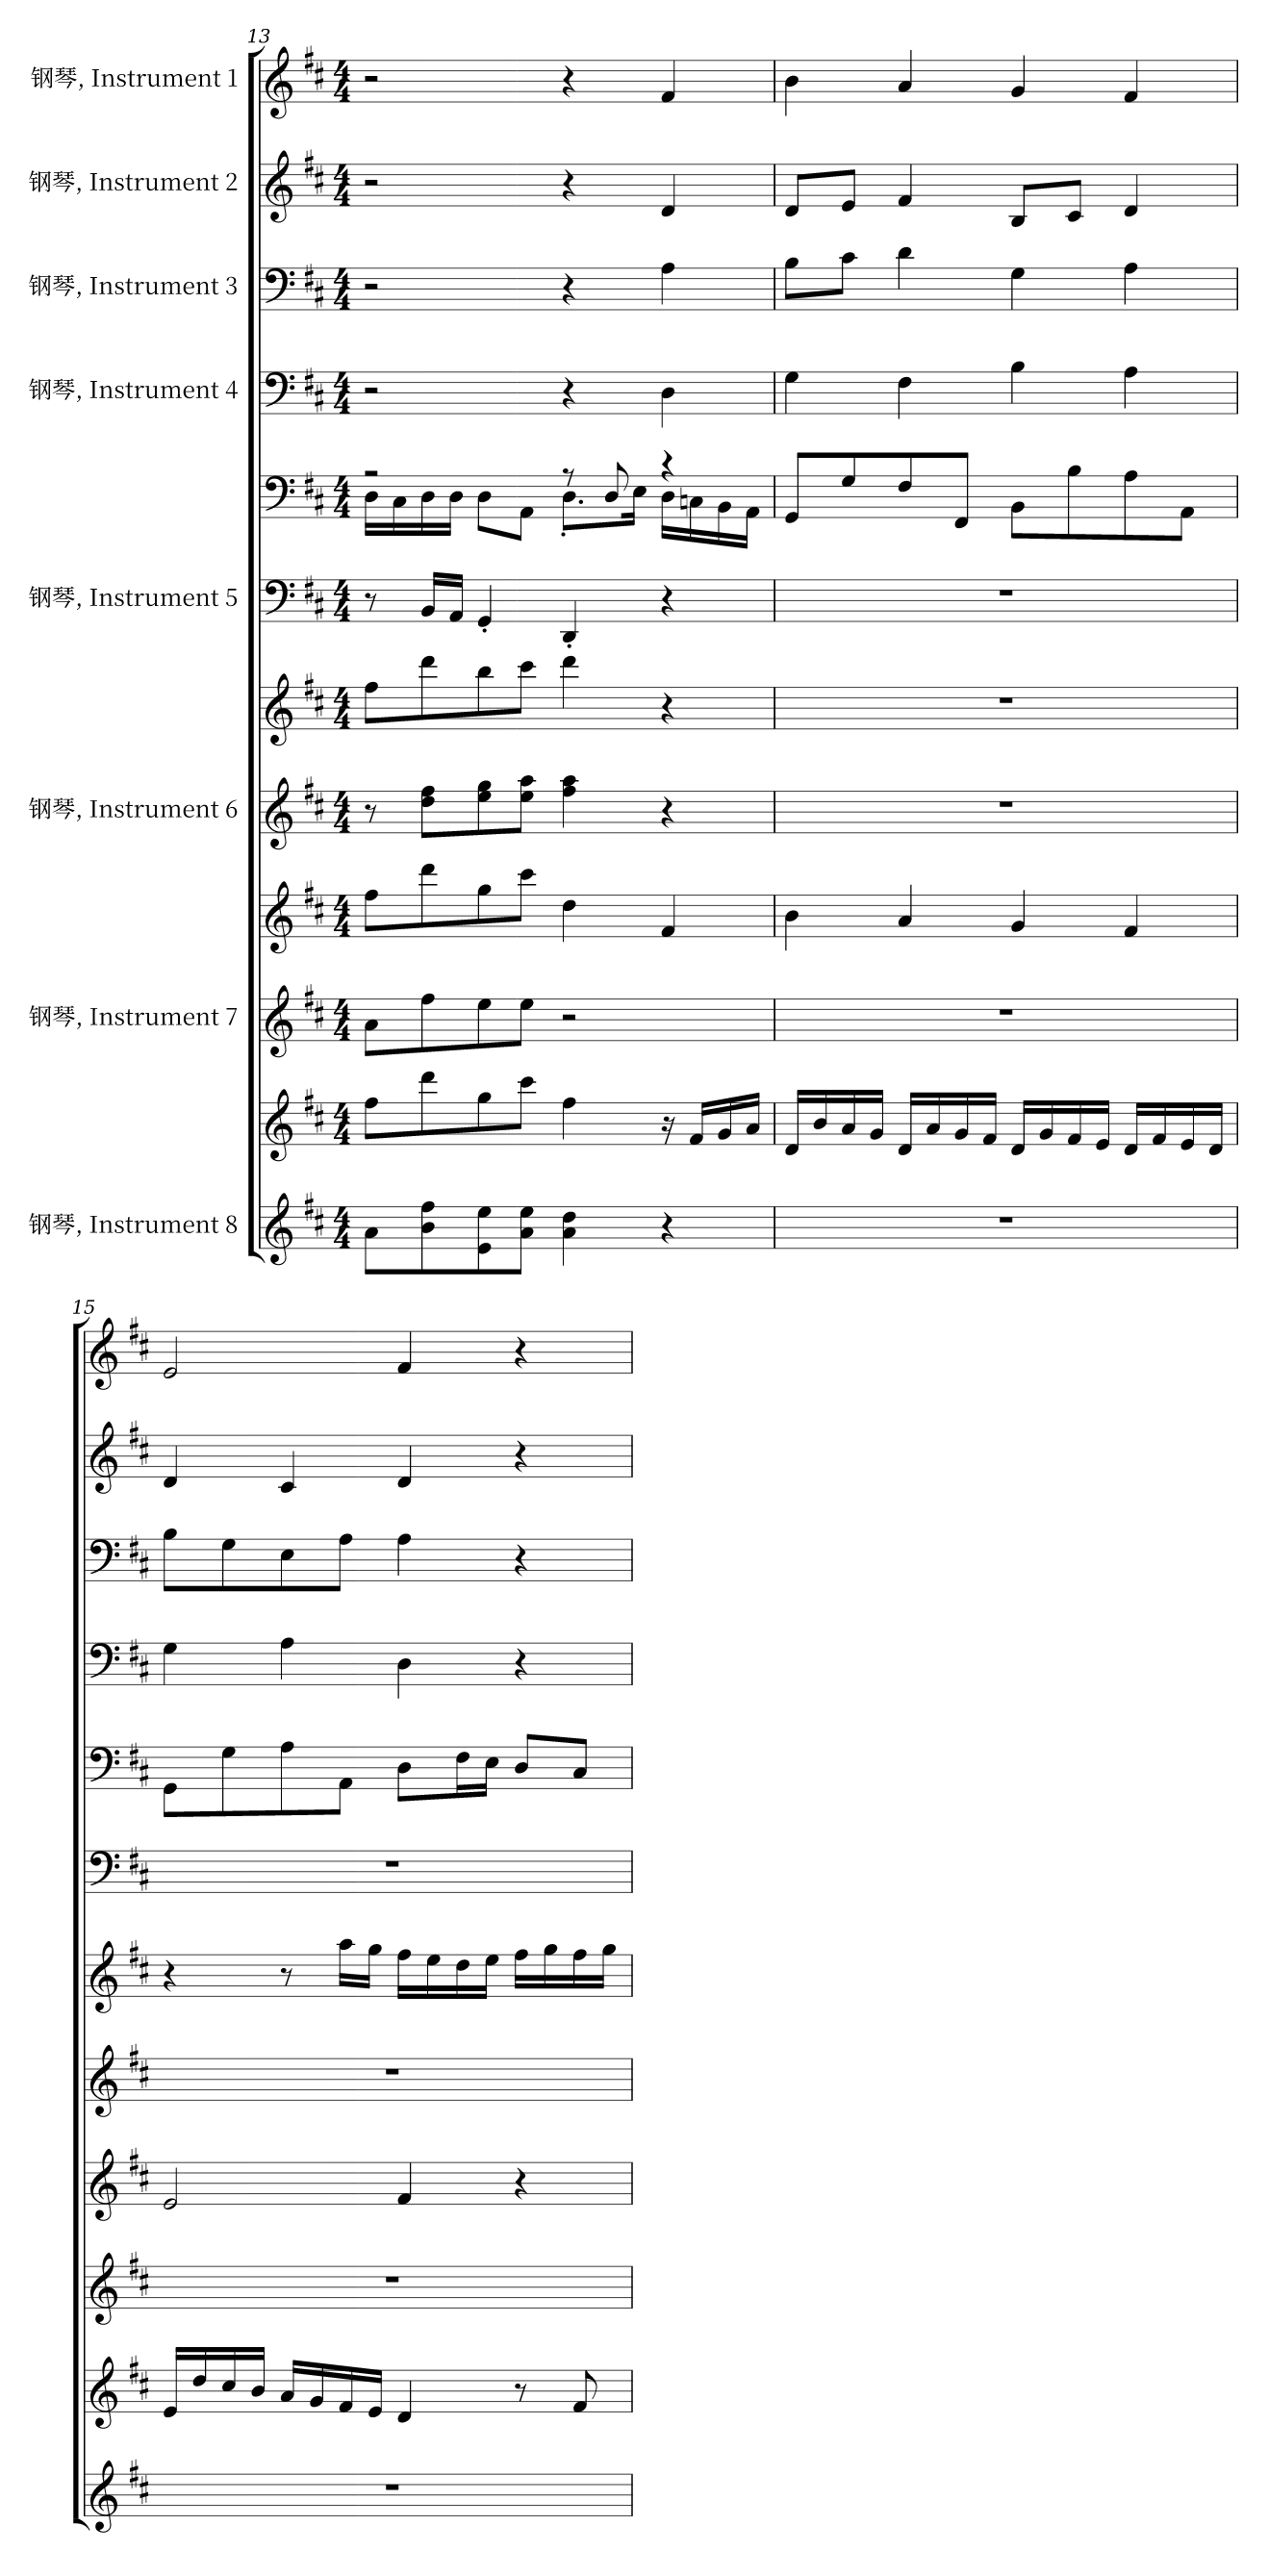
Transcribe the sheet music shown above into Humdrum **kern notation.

**kern	**kern	**kern	**kern	**kern	**kern	**kern	**kern	**kern	**kern	**kern	**kern
*part8	*part8	*part7	*part7	*part6	*part6	*part5	*part5	*part4	*part3	*part2	*part1
*staff12	*staff11	*staff10	*staff9	*staff8	*staff7	*staff6	*staff5	*staff4	*staff3	*staff2	*staff1
*I"钢琴, Instrument 8	*	*I"钢琴, Instrument 7	*	*I"钢琴, Instrument 6	*	*I"钢琴, Instrument 5	*	*I"钢琴, Instrument 4	*I"钢琴, Instrument 3	*I"钢琴, Instrument 2	*I"钢琴, Instrument 1
!!LO:PB:g=z
*clefG2	*clefG2	*clefG2	*clefG2	*clefG2	*clefG2	*clefF4	*clefF4	*clefF4	*clefF4	*clefG2	*clefG2
*k[f#c#]	*k[f#c#]	*k[f#c#]	*k[f#c#]	*k[f#c#]	*k[f#c#]	*k[f#c#]	*k[f#c#]	*k[f#c#]	*k[f#c#]	*k[f#c#]	*k[f#c#]
*M4/4	*M4/4	*M4/4	*M4/4	*M4/4	*M4/4	*M4/4	*M4/4	*M4/4	*M4/4	*M4/4	*M4/4
=13	=13	=13	=13	=13	=13	=13	=13	=13	=13	=13	=13
*	*	*	*	*	*	*	*^	*	*	*	*
8a\L	8ff#\L	8a\L	8ff#\L	8r	8ff#\L	8r	2r	16D\LL	2r	2r	2r	2r
.	.	.	.	.	.	.	.	16C#\	.	.	.	.
8b\ 8ff#\	8ddd\	8ff#\	8ddd\	8dd\ 8ff#\L	8ddd\	16BB/LL	.	16D\	.	.	.	.
.	.	.	.	.	.	16AA/JJ	.	16D\JJ	.	.	.	.
8e\ 8ee\	8gg\	8ee\	8gg\	8ee\ 8gg\	8bb\	4GG'/	.	8D\L	.	.	.	.
8a\ 8ee\J	8ccc#\J	8ee\J	8ccc#\J	8ee\ 8aa\J	8ccc#\J	.	.	8AA\J	.	.	.	.
4a\ 4dd\	4ff#\	2r	4dd\	4ff#\ 4aa\	4ddd\	4DD'/	8r	8.D'\L	4r	4r	4r	4r
.	.	.	.	.	.	.	8D/	.	.	.	.	.
.	.	.	.	.	.	.	.	16E\Jk	.	.	.	.
4r	16r	.	4f#/	4r	4r	4r	4r	16D\LL	4D\	4A\	4d/	4f#/
.	16f#/LL	.	.	.	.	.	.	16Cn\	.	.	.	.
.	16g/	.	.	.	.	.	.	16BB\	.	.	.	.
.	16a/JJ	.	.	.	.	.	.	16AA\JJ	.	.	.	.
*	*	*	*	*	*	*	*v	*v	*	*	*	*
=14	=14	=14	=14	=14	=14	=14	=14	=14	=14	=14	=14
1r	16d/LL	1r	4b\	1r	1r	1r	8GG/L	4G\	8B\L	8d/L	4b\
.	16b/	.	.	.	.	.	.	.	.	.	.
.	16a/	.	.	.	.	.	8G/	.	8c#\J	8e/J	.
.	16g/JJ	.	.	.	.	.	.	.	.	.	.
.	16d/LL	.	4a/	.	.	.	8F#/	4F#\	4d\	4f#/	4a/
.	16a/	.	.	.	.	.	.	.	.	.	.
.	16g/	.	.	.	.	.	8FF#/J	.	.	.	.
.	16f#/JJ	.	.	.	.	.	.	.	.	.	.
.	16d/LL	.	4g/	.	.	.	8BB\L	4B\	4G\	8B/L	4g/
.	16g/	.	.	.	.	.	.	.	.	.	.
.	16f#/	.	.	.	.	.	8B\	.	.	8c#/J	.
.	16e/JJ	.	.	.	.	.	.	.	.	.	.
.	16d/LL	.	4f#/	.	.	.	8A\	4A\	4A\	4d/	4f#/
.	16f#/	.	.	.	.	.	.	.	.	.	.
.	16e/	.	.	.	.	.	8AA\J	.	.	.	.
.	16d/JJ	.	.	.	.	.	.	.	.	.	.
!!LO:PB:g=z
=15	=15	=15	=15	=15	=15	=15	=15	=15	=15	=15	=15
1r	16e/LL	1r	2e/	1r	4r	1r	8GG\L	4G\	8B\L	4d/	2e/
.	16dd/	.	.	.	.	.	.	.	.	.	.
.	16cc#/	.	.	.	.	.	8G\	.	8G\	.	.
.	16b/JJ	.	.	.	.	.	.	.	.	.	.
.	16a/LL	.	.	.	8r	.	8A\	4A\	8E\	4c#/	.
.	16g/	.	.	.	.	.	.	.	.	.	.
.	16f#/	.	.	.	16aa\LL	.	8AA\J	.	8A\J	.	.
.	16e/JJ	.	.	.	16gg\JJ	.	.	.	.	.	.
.	4d/	.	4f#/	.	16ff#\LL	.	8D\L	4D\	4A\	4d/	4f#/
.	.	.	.	.	16ee\	.	.	.	.	.	.
.	.	.	.	.	16dd\	.	16F#\L	.	.	.	.
.	.	.	.	.	16ee\JJ	.	16E\JJ	.	.	.	.
.	8r	.	4r	.	16ff#\LL	.	8D/L	4r	4r	4r	4r
.	.	.	.	.	16gg\	.	.	.	.	.	.
.	8f#/	.	.	.	16ff#\	.	8C#/J	.	.	.	.
.	.	.	.	.	16gg\JJ	.	.	.	.	.	.
=	=	=	=	=	=	=	=	=	=	=	=
*-	*-	*-	*-	*-	*-	*-	*-	*-	*-	*-	*-
